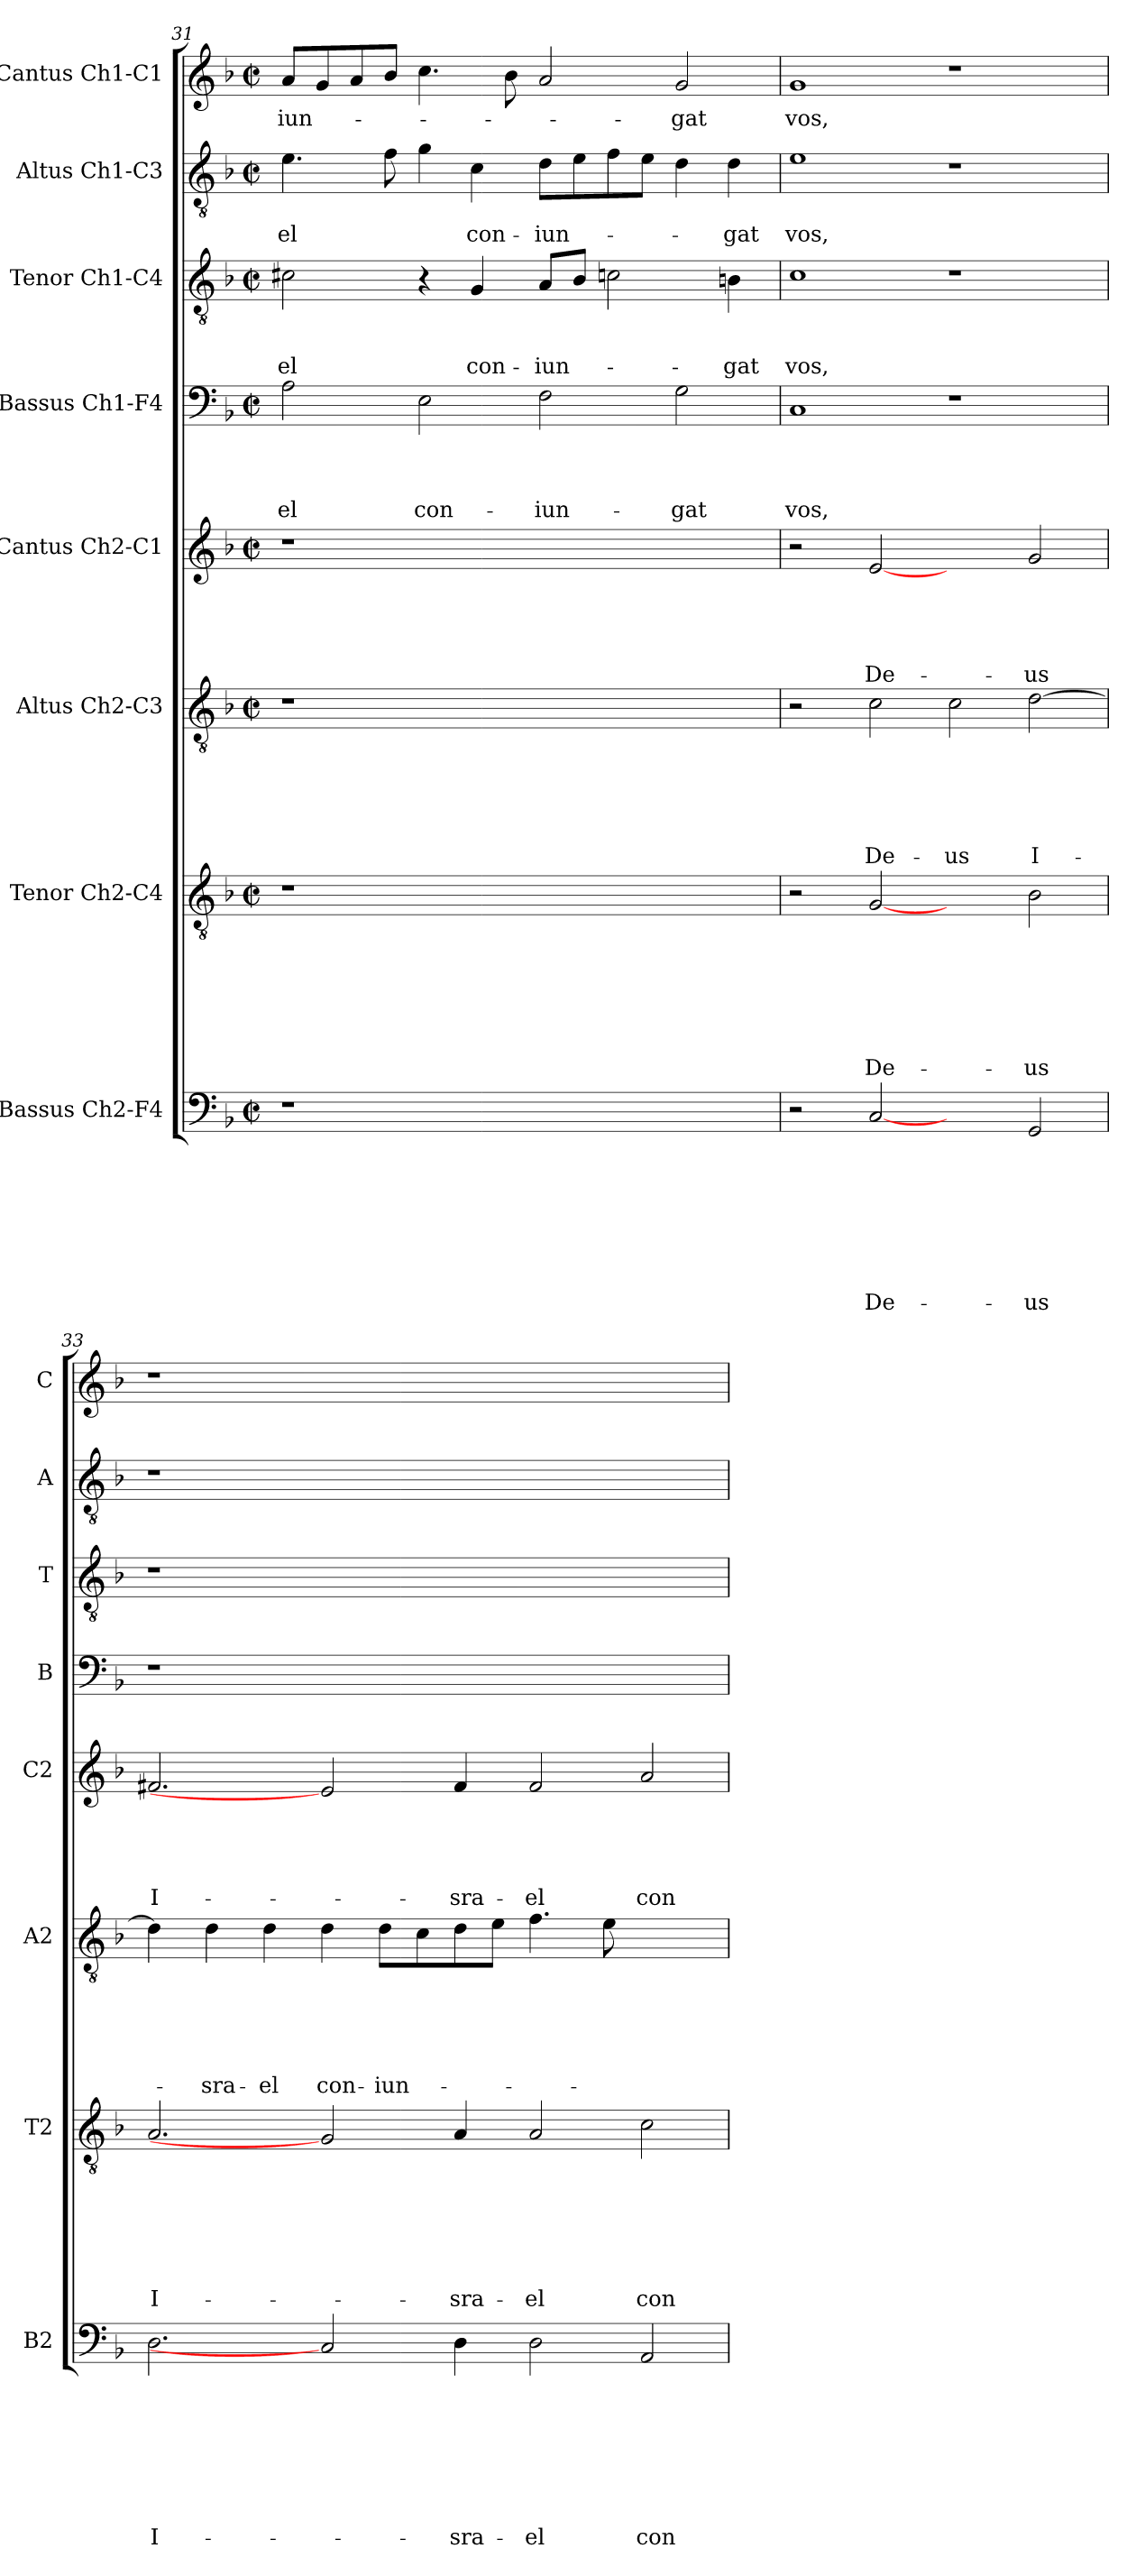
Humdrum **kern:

**kern	**text	**text	**text	**text	**text	**text	**text	**text	**kern	**text	**text	**text	**text	**text	**text	**text	**kern	**text	**text	**text	**text	**text	**text	**kern	**text	**text	**text	**text	**text	**kern	**text	**text	**text	**text	**kern	**text	**text	**text	**kern	**text	**text	**kern	**text
*part8	*part8	*part8	*part8	*part8	*part8	*part8	*part8	*part8	*part7	*part7	*part7	*part7	*part7	*part7	*part7	*part7	*part6	*part6	*part6	*part6	*part6	*part6	*part6	*part5	*part5	*part5	*part5	*part5	*part5	*part4	*part4	*part4	*part4	*part4	*part3	*part3	*part3	*part3	*part2	*part2	*part2	*part1	*part1
*staff8	*staff8	*staff8	*staff8	*staff8	*staff8	*staff8	*staff8	*staff8	*staff7	*staff7	*staff7	*staff7	*staff7	*staff7	*staff7	*staff7	*staff6	*staff6	*staff6	*staff6	*staff6	*staff6	*staff6	*staff5	*staff5	*staff5	*staff5	*staff5	*staff5	*staff4	*staff4	*staff4	*staff4	*staff4	*staff3	*staff3	*staff3	*staff3	*staff2	*staff2	*staff2	*staff1	*staff1
*I"Bassus Ch2-F4	*	*	*	*	*	*	*	*	*I"Tenor Ch2-C4	*	*	*	*	*	*	*	*I"Altus Ch2-C3	*	*	*	*	*	*	*I"Cantus Ch2-C1	*	*	*	*	*	*I"Bassus Ch1-F4	*	*	*	*	*I"Tenor Ch1-C4	*	*	*	*I"Altus Ch1-C3	*	*	*I"Cantus Ch1-C1	*
*I'B2	*	*	*	*	*	*	*	*	*I'T2	*	*	*	*	*	*	*	*I'A2	*	*	*	*	*	*	*I'C2	*	*	*	*	*	*I'B	*	*	*	*	*I'T	*	*	*	*I'A	*	*	*I'C	*
*clefF4	*	*	*	*	*	*	*	*	*clefGv2	*	*	*	*	*	*	*	*clefGv2	*	*	*	*	*	*	*clefG2	*	*	*	*	*	*clefF4	*	*	*	*	*clefGv2	*	*	*	*clefGv2	*	*	*clefG2	*
*k[b-]	*	*	*	*	*	*	*	*	*k[b-]	*	*	*	*	*	*	*	*k[b-]	*	*	*	*	*	*	*k[b-]	*	*	*	*	*	*k[b-]	*	*	*	*	*k[b-]	*	*	*	*k[b-]	*	*	*k[b-]	*
*F:	*	*	*	*	*	*	*	*	*F:	*	*	*	*	*	*	*	*F:	*	*	*	*	*	*	*F:	*	*	*	*	*	*F:	*	*	*	*	*F:	*	*	*	*F:	*	*	*F:	*
*M2/2	*	*	*	*	*	*	*	*	*M2/2	*	*	*	*	*	*	*	*M2/2	*	*	*	*	*	*	*M2/2	*	*	*	*	*	*M2/2	*	*	*	*	*M2/2	*	*	*	*M2/2	*	*	*M2/2	*
*met(c|)	*	*	*	*	*	*	*	*	*met(c|)	*	*	*	*	*	*	*	*met(c|)	*	*	*	*	*	*	*met(c|)	*	*	*	*	*	*met(c|)	*	*	*	*	*met(c|)	*	*	*	*met(c|)	*	*	*met(c|)	*
=31	=31	=31	=31	=31	=31	=31	=31	=31	=31	=31	=31	=31	=31	=31	=31	=31	=31	=31	=31	=31	=31	=31	=31	=31	=31	=31	=31	=31	=31	=31	=31	=31	=31	=31	=31	=31	=31	=31	=31	=31	=31	=31	=31
!	!	!	!	!	!	!	!	!	!	!	!	!	!	!	!	!	!	!	!	!	!	!	!	!	!	!	!	!	!	!	!	!	!	!LO:LY:b	!	!	!	!LO:LY:b	!	!	!LO:LY:b	!	!LO:LY:b
1r	.	.	.	.	.	.	.	.	1r	.	.	.	.	.	.	.	1r	.	.	.	.	.	.	1r	.	.	.	.	.	2A\	.	.	.	-el	2c#X\	.	.	-el	4.e\	.	-el	8a/L	-iun-
.	.	.	.	.	.	.	.	.	.	.	.	.	.	.	.	.	.	.	.	.	.	.	.	.	.	.	.	.	.	.	.	.	.	.	.	.	.	.	.	.	.	8g/	.
.	.	.	.	.	.	.	.	.	.	.	.	.	.	.	.	.	.	.	.	.	.	.	.	.	.	.	.	.	.	.	.	.	.	.	.	.	.	.	.	.	.	8a/	.
.	.	.	.	.	.	.	.	.	.	.	.	.	.	.	.	.	.	.	.	.	.	.	.	.	.	.	.	.	.	.	.	.	.	.	.	.	.	.	8f\	.	.	8b-/J	.
!	!	!	!	!	!	!	!	!	!	!	!	!	!	!	!	!	!	!	!	!	!	!	!	!	!	!	!	!	!	!	!	!	!	!LO:LY:b	!	!	!	!	!	!	!	!	!
.	.	.	.	.	.	.	.	.	.	.	.	.	.	.	.	.	.	.	.	.	.	.	.	.	.	.	.	.	.	2E\	.	.	.	con-	4r	.	.	.	4g\	.	.	4.cc\	.
!	!	!	!	!	!	!	!	!	!	!	!	!	!	!	!	!	!	!	!	!	!	!	!	!	!	!	!	!	!	!	!	!	!	!	!	!	!	!LO:LY:b	!	!	!LO:LY:b	!	!
.	.	.	.	.	.	.	.	.	.	.	.	.	.	.	.	.	.	.	.	.	.	.	.	.	.	.	.	.	.	.	.	.	.	.	4G/	.	.	con-	4c\	.	con-	.	.
.	.	.	.	.	.	.	.	.	.	.	.	.	.	.	.	.	.	.	.	.	.	.	.	.	.	.	.	.	.	.	.	.	.	.	.	.	.	.	.	.	.	8b-\	.
!	!	!	!	!	!	!	!	!	!	!	!	!	!	!	!	!	!	!	!	!	!	!	!	!	!	!	!	!	!	!	!	!	!	!LO:LY:b	!	!	!	!LO:LY:b	!	!	!LO:LY:b	!	!
1ryy	.	.	.	.	.	.	.	.	1ryy	.	.	.	.	.	.	.	1ryy	.	.	.	.	.	.	1ryy	.	.	.	.	.	2F\	.	.	.	-iun-	8A/L	.	.	-iun-	8d\L	.	-iun-	2a/	.
.	.	.	.	.	.	.	.	.	.	.	.	.	.	.	.	.	.	.	.	.	.	.	.	.	.	.	.	.	.	.	.	.	.	.	8B-/J	.	.	.	8e\	.	.	.	.
.	.	.	.	.	.	.	.	.	.	.	.	.	.	.	.	.	.	.	.	.	.	.	.	.	.	.	.	.	.	.	.	.	.	.	2cn\	.	.	.	8f\	.	.	.	.
.	.	.	.	.	.	.	.	.	.	.	.	.	.	.	.	.	.	.	.	.	.	.	.	.	.	.	.	.	.	.	.	.	.	.	.	.	.	.	8e\J	.	.	.	.
!	!	!	!	!	!	!	!	!	!	!	!	!	!	!	!	!	!	!	!	!	!	!	!	!	!	!	!	!	!	!	!	!	!	!LO:LY:b	!	!	!	!	!	!	!	!	!LO:LY:b
.	.	.	.	.	.	.	.	.	.	.	.	.	.	.	.	.	.	.	.	.	.	.	.	.	.	.	.	.	.	2G\	.	.	.	-gat	.	.	.	.	4d\	.	.	2g/	-gat
!	!	!	!	!	!	!	!	!	!	!	!	!	!	!	!	!	!	!	!	!	!	!	!	!	!	!	!	!	!	!	!	!	!	!	!	!	!	!LO:LY:b	!	!	!LO:LY:b	!	!
.	.	.	.	.	.	.	.	.	.	.	.	.	.	.	.	.	.	.	.	.	.	.	.	.	.	.	.	.	.	.	.	.	.	.	4Bn\	.	.	-gat	4d\	.	-gat	.	.
=32	=32	=32	=32	=32	=32	=32	=32	=32	=32	=32	=32	=32	=32	=32	=32	=32	=32	=32	=32	=32	=32	=32	=32	=32	=32	=32	=32	=32	=32	=32	=32	=32	=32	=32	=32	=32	=32	=32	=32	=32	=32	=32	=32
!	!	!	!	!	!	!	!	!	!	!	!	!	!	!	!	!	!	!	!	!	!	!	!	!	!	!	!	!	!	!	!	!	!	!LO:LY:b	!	!	!	!LO:LY:b	!	!	!LO:LY:b	!	!LO:LY:b
2r	.	.	.	.	.	.	.	.	2r	.	.	.	.	.	.	.	2r	.	.	.	.	.	.	2r	.	.	.	.	.	1C	.	.	.	vos,	1c	.	.	vos,	1e	.	vos,	1g	vos,
!	!	!	!	!	!	!	!	!LO:LY:b	!	!	!	!	!	!	!	!LO:LY:b	!	!	!	!	!	!	!LO:LY:b	!	!	!	!	!	!LO:LY:b	!	!	!	!	!	!	!	!	!	!	!	!	!	!
[2C	.	.	.	.	.	.	.	De-	[2G	.	.	.	.	.	.	De-	2c\	.	.	.	.	.	De-	[2e	.	.	.	.	De-	.	.	.	.	.	.	.	.	.	.	.	.	.	.
!	!	!	!	!	!	!	!	!	!	!	!	!	!	!	!	!	!	!	!	!	!	!	!LO:LY:b	!	!	!	!	!	!	!	!	!	!	!	!	!	!	!	!	!	!	!	!
2ryy	.	.	.	.	.	.	.	.	2ryy	.	.	.	.	.	.	.	2c\	.	.	.	.	.	-us	2ryy	.	.	.	.	.	1r	.	.	.	.	1r	.	.	.	1r	.	.	1r	.
!	!	!	!	!	!	!	!	!LO:LY:b	!	!	!	!	!	!	!	!LO:LY:b	!	!	!	!	!	!	!LO:LY:b	!	!	!	!	!	!LO:LY:b	!	!	!	!	!	!	!	!	!	!	!	!	!	!
2GG/	.	.	.	.	.	.	.	-us	2B-\	.	.	.	.	.	.	-us	[2d\	.	.	.	.	.	I-	2g/	.	.	.	.	-us	.	.	.	.	.	.	.	.	.	.	.	.	.	.
!!LO:LB:g=z
=33	=33	=33	=33	=33	=33	=33	=33	=33	=33	=33	=33	=33	=33	=33	=33	=33	=33	=33	=33	=33	=33	=33	=33	=33	=33	=33	=33	=33	=33	=33	=33	=33	=33	=33	=33	=33	=33	=33	=33	=33	=33	=33	=33
!	!	!	!	!	!	!	!	!LO:LY:b	!	!	!	!	!	!	!	!LO:LY:b	!	!	!	!	!	!	!	!	!	!	!	!	!LO:LY:b	!	!	!	!	!	!	!	!	!	!	!	!	!	!
2.D\	.	.	.	.	.	.	.	I-	2.A/	.	.	.	.	.	.	I-	4d\]	.	.	.	.	.	.	2.f#X/	.	.	.	.	I-	1r	.	.	.	.	1r	.	.	.	1r	.	.	1r	.
!	!	!	!	!	!	!	!	!	!	!	!	!	!	!	!	!	!	!	!	!	!	!	!LO:LY:b	!	!	!	!	!	!	!	!	!	!	!	!	!	!	!	!	!	!	!	!
.	.	.	.	.	.	.	.	.	.	.	.	.	.	.	.	.	4d\	.	.	.	.	.	-sra-	.	.	.	.	.	.	.	.	.	.	.	.	.	.	.	.	.	.	.	.
!	!	!	!	!	!	!	!	!	!	!	!	!	!	!	!	!	!	!	!	!	!	!	!LO:LY:b	!	!	!	!	!	!	!	!	!	!	!	!	!	!	!	!	!	!	!	!
.	.	.	.	.	.	.	.	.	.	.	.	.	.	.	.	.	4d\	.	.	.	.	.	-el	.	.	.	.	.	.	.	.	.	.	.	.	.	.	.	.	.	.	.	.
!	!	!	!	!	!	!	!	!	!	!	!	!	!	!	!	!	!	!	!	!	!	!	!LO:LY:b	!	!	!	!	!	!	!	!	!	!	!	!	!	!	!	!	!	!	!	!
2C]	.	.	.	.	.	.	.	.	2G]	.	.	.	.	.	.	.	4d\	.	.	.	.	.	con-	2e]	.	.	.	.	.	.	.	.	.	.	.	.	.	.	.	.	.	.	.
!	!	!	!	!	!	!	!	!	!	!	!	!	!	!	!	!	!	!	!	!	!	!	!LO:LY:b	!	!	!	!	!	!	!	!	!	!	!	!	!	!	!	!	!	!	!	!
.	.	.	.	.	.	.	.	.	.	.	.	.	.	.	.	.	8d\L	.	.	.	.	.	-iun-	.	.	.	.	.	.	1.ryy	.	.	.	.	1.ryy	.	.	.	1.ryy	.	.	1.ryy	.
.	.	.	.	.	.	.	.	.	.	.	.	.	.	.	.	.	8c\	.	.	.	.	.	.	.	.	.	.	.	.	.	.	.	.	.	.	.	.	.	.	.	.	.	.
!	!	!	!	!	!	!	!	!LO:LY:b	!	!	!	!	!	!	!	!LO:LY:b	!	!	!	!	!	!	!	!	!	!	!	!	!LO:LY:b	!	!	!	!	!	!	!	!	!	!	!	!	!	!
4D\	.	.	.	.	.	.	.	-sra-	4A/	.	.	.	.	.	.	-sra-	8d\	.	.	.	.	.	.	4f#/	.	.	.	.	-sra-	.	.	.	.	.	.	.	.	.	.	.	.	.	.
.	.	.	.	.	.	.	.	.	.	.	.	.	.	.	.	.	8e\J	.	.	.	.	.	.	.	.	.	.	.	.	.	.	.	.	.	.	.	.	.	.	.	.	.	.
!	!	!	!	!	!	!	!	!LO:LY:b	!	!	!	!	!	!	!	!LO:LY:b	!	!	!	!	!	!	!	!	!	!	!	!	!LO:LY:b	!	!	!	!	!	!	!	!	!	!	!	!	!	!
2D\	.	.	.	.	.	.	.	-el	2A/	.	.	.	.	.	.	-el	4.f\	.	.	.	.	.	.	2f#/	.	.	.	.	-el	.	.	.	.	.	.	.	.	.	.	.	.	.	.
.	.	.	.	.	.	.	.	.	.	.	.	.	.	.	.	.	8e\	.	.	.	.	.	.	.	.	.	.	.	.	.	.	.	.	.	.	.	.	.	.	.	.	.	.
!	!	!	!	!	!	!	!	!LO:LY:b	!	!	!	!	!	!	!	!LO:LY:b	!	!	!	!	!	!	!	!	!	!	!	!	!LO:LY:b	!	!	!	!	!	!	!	!	!	!	!	!	!	!
2AA/	.	.	.	.	.	.	.	con-	2c\	.	.	.	.	.	.	con-	2ryy	.	.	.	.	.	.	2a/	.	.	.	.	con-	.	.	.	.	.	.	.	.	.	.	.	.	.	.
=	=	=	=	=	=	=	=	=	=	=	=	=	=	=	=	=	=	=	=	=	=	=	=	=	=	=	=	=	=	=	=	=	=	=	=	=	=	=	=	=	=	=	=
*-	*-	*-	*-	*-	*-	*-	*-	*-	*-	*-	*-	*-	*-	*-	*-	*-	*-	*-	*-	*-	*-	*-	*-	*-	*-	*-	*-	*-	*-	*-	*-	*-	*-	*-	*-	*-	*-	*-	*-	*-	*-	*-	*-
